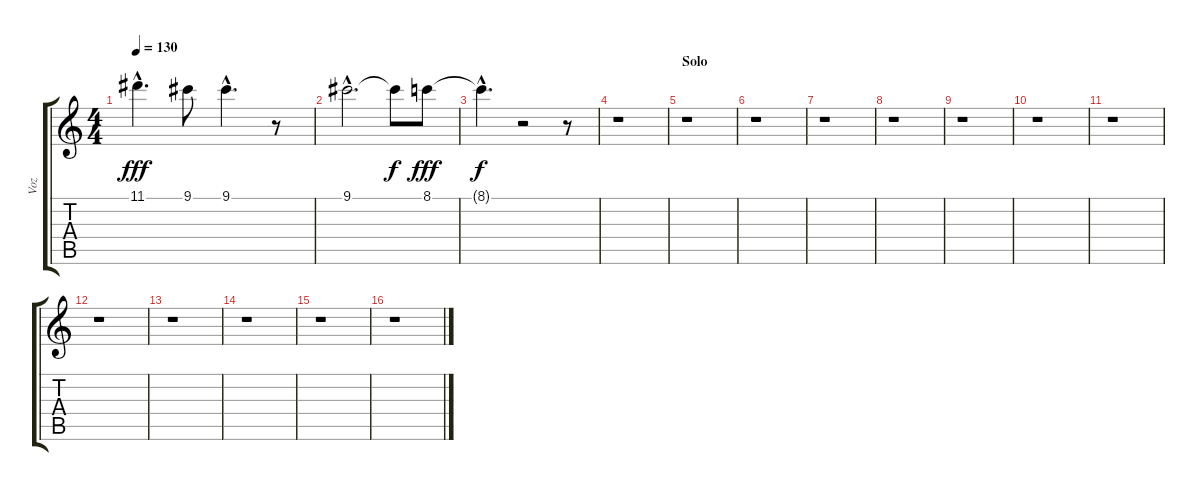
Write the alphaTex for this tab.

\track ("Voz" "Voz") {instrument overdrivenguitar}
\staff {score tabs}
\tuning (E4 B3 G3 D3 A2 E2) {hide}
\ts (4 4)
\tempo 130
\clef g2
\ks c
11.1{hac}.4{d dy fff} 9.1.8 9.1{hac}.4{d} r.8 |
9.1{hac}.2{d} 9.1{t}.8{dy f} 8.1.8{dy fff} |
8.1{hac t}.4{d dy f} r.2 r.8 |
r.1 |
\section ("" "Solo")
r.1 |
r.1 |
r.1 |
r.1 |
r.1 |
r.1 |
r.1 |
r.1 |
r.1 |
r.1 |
r.1 |
r.1
